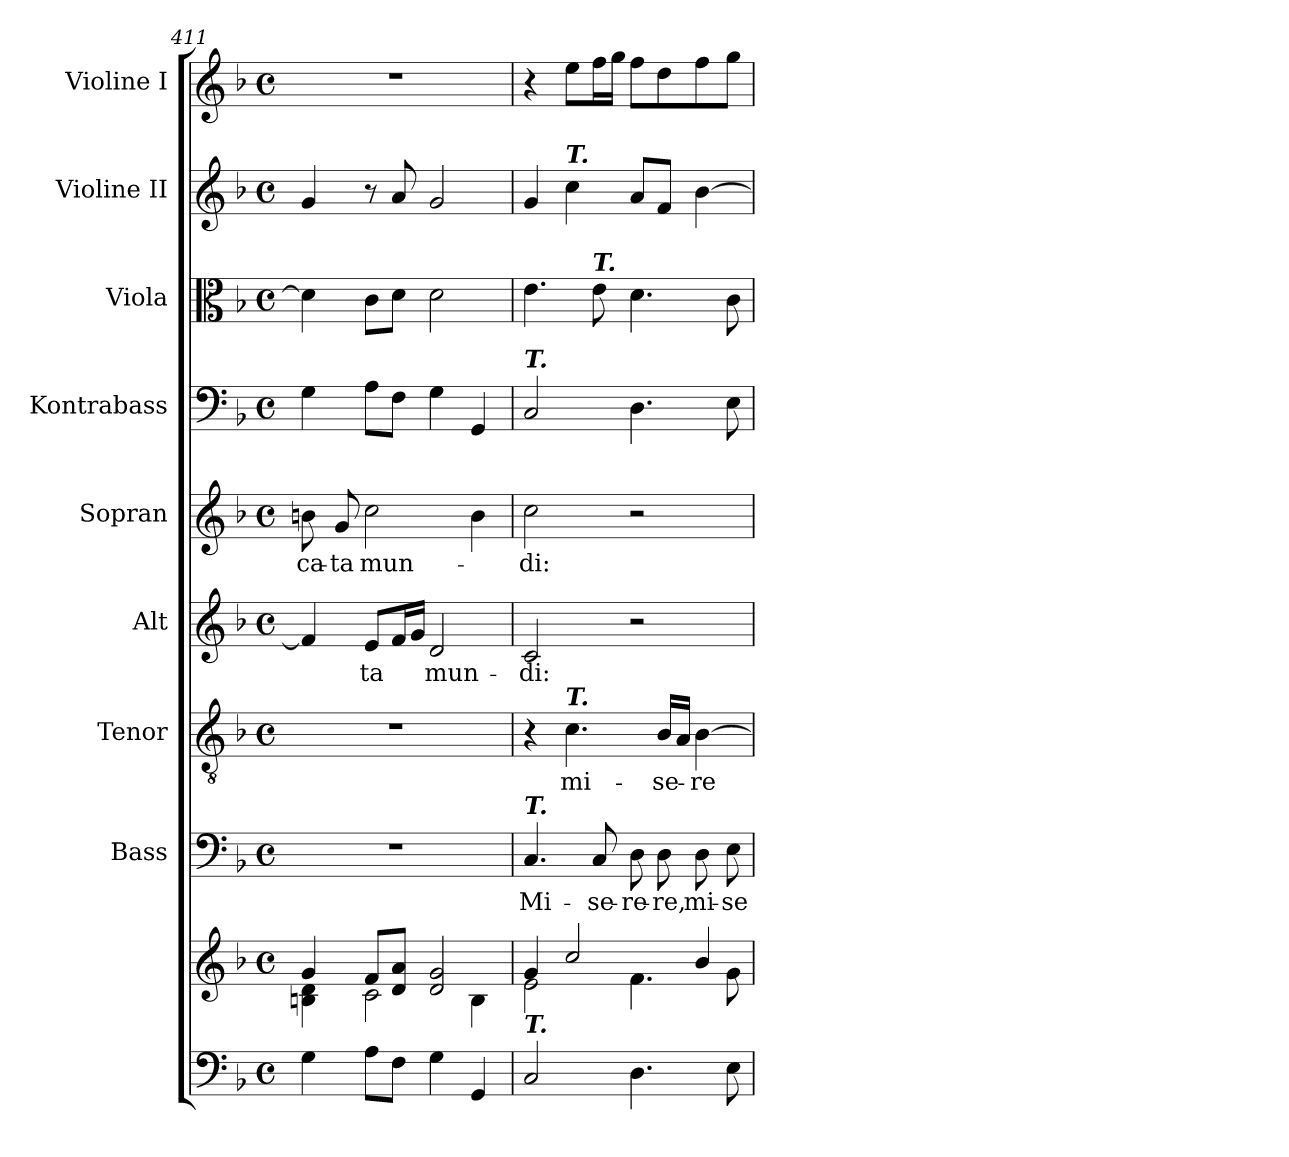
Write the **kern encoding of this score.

**kern	**kern	**kern	**text	**kern	**text	**kern	**text	**kern	**text	**kern	**kern	**kern	**kern
*part9	*part9	*part8	*part8	*part7	*part7	*part6	*part6	*part5	*part5	*part4	*part3	*part2	*part1
*staff10	*staff9	*staff8	*staff8	*staff7	*staff7	*staff6	*staff6	*staff5	*staff5	*staff4	*staff3	*staff2	*staff1
*	*	*I"Bass	*	*I"Tenor	*	*I"Alt	*	*I"Sopran	*	*I"Kontrabass	*I"Viola	*I"Violine II	*I"Violine I
*	*	*I'B.	*	*I'T.	*	*I'A.	*	*I'S.	*	*I'Kb.	*I'Vla.	*I'Vl. II	*I'Vl. I
*clefF4	*clefG2	*clefF4	*	*clefGv2	*	*clefG2	*	*clefG2	*	*clefF4	*clefC3	*clefG2	*clefG2
*	*	*	*	*	*	*	*	*	*	*ITrd7c12	*	*	*
*k[b-]	*k[b-]	*k[b-]	*	*k[b-]	*	*k[b-]	*	*k[b-]	*	*k[b-]	*k[b-]	*k[b-]	*k[b-]
*F:	*F:	*F:	*	*F:	*	*F:	*	*F:	*	*F:	*F:	*F:	*F:
*M4/4	*M4/4	*M4/4	*	*M4/4	*	*M4/4	*	*M4/4	*	*M4/4	*M4/4	*M4/4	*M4/4
*met(c)	*met(c)	*met(c)	*	*met(c)	*	*met(c)	*	*met(c)	*	*met(c)	*met(c)	*met(c)	*met(c)
=411	=411	=411	=411	=411	=411	=411	=411	=411	=411	=411	=411	=411	=411
*	*^	*	*	*	*	*	*	*	*	*	*	*	*
!	!	!	!	!	!	!	!	!	!	!LO:LY:b	!	!	!	!
4G\	4g/	4Bn\ 4d\	1r	.	1r	.	4f/]	.	8bn\	-ca-	4GG\	4d\]	4g/	1r
!	!	!	!	!	!	!	!	!	!	!LO:LY:b	!	!	!	!
.	.	.	.	.	.	.	.	.	8g/	-ta	.	.	.	.
!	!	!	!	!	!	!	!	!LO:LY:b	!	!LO:LY:b	!	!	!	!
8A\L	8f/L	2c\	.	.	.	.	8e/L	-ta	2cc\	mun-	8AA\L	8c\L	8r	.
8F\J	8d/ 8a/J	.	.	.	.	.	16f/L	.	.	.	8FF\J	8d\J	8a/	.
.	.	.	.	.	.	.	16g/JJ	.	.	.	.	.	.	.
!	!	!	!	!	!	!	!	!LO:LY:b	!	!	!	!	!	!
4G\	2d/ 2g/	.	.	.	.	.	2d/	mun-	.	.	4GG\	2d\	2g/	.
4GG/	.	4B\	.	.	.	.	.	.	4b\	.	4GGG/	.	.	.
!!LO:PB:g=z
=412	=412	=412	=412	=412	=412	=412	=412	=412	=412	=412	=412	=412	=412	=412
!	!	!	!	!	!	!	!	!	!	!	!LO:TX:a:Bi:t=T.	!	!	!
!	!	!	!LO:TX:a:Bi:t=T.	!	!	!	!	!	!	!	!	!	!	!
!LO:TX:a:Bi:t=T.	!	!	!	!	!	!	!	!	!	!	!	!	!	!
!	!	!	!	!LO:LY:b	!	!	!	!LO:LY:b	!	!LO:LY:b	!	!	!	!
2C/	4g/	2e\	4.C/	Mi-	4r	.	2c/	-di:	2cc\	-di:	2CC/	4.e\	4g/	4r
!	!	!	!	!	!	!	!	!	!	!	!	!	!LO:TX:a:Bi:t=T.	!
!	!	!	!	!	!LO:TX:a:Bi:t=T.	!	!	!	!	!	!	!	!	!
!	!	!	!	!	!	!LO:LY:b	!	!	!	!	!	!	!	!
.	2cc/	.	.	.	4.c\	mi-	.	.	.	.	.	.	4cc\	8ee\L
!	!	!	!	!	!	!	!	!	!	!	!	!LO:TX:a:Bi:t=T.	!	!
!	!	!	!	!LO:LY:b	!	!	!	!	!	!	!	!	!	!
.	.	.	8C/	-se-	.	.	.	.	.	.	.	8e\	.	16ff\L
.	.	.	.	.	.	.	.	.	.	.	.	.	.	16gg\JJ
!	!	!	!	!LO:LY:b	!	!	!	!	!	!	!	!	!	!
4.D\	.	4.f\	8D\	-re-	.	.	2r	.	2r	.	4.DD\	4.d\	8a/L	8ff\L
!	!	!	!	!LO:LY:b	!	!LO:LY:b	!	!	!	!	!	!	!	!
.	.	.	8D\	-re,	16B-/LL	-se-	.	.	.	.	.	.	8f/J	8dd\
.	.	.	.	.	16A/JJ	.	.	.	.	.	.	.	.	.
!	!	!	!	!LO:LY:b	!	!LO:LY:b	!	!	!	!	!	!	!	!
.	4b-/	.	8D\	mi-	[4B-\	-re-	.	.	.	.	.	.	[4b-\	8ff\
!	!	!	!	!LO:LY:b	!	!	!	!	!	!	!	!	!	!
8E\	.	8g\	8E\	-se-	.	.	.	.	.	.	8EE\	8c\	.	8gg\J
*	*v	*v	*	*	*	*	*	*	*	*	*	*	*	*
=	=	=	=	=	=	=	=	=	=	=	=	=	=
*-	*-	*-	*-	*-	*-	*-	*-	*-	*-	*-	*-	*-	*-
